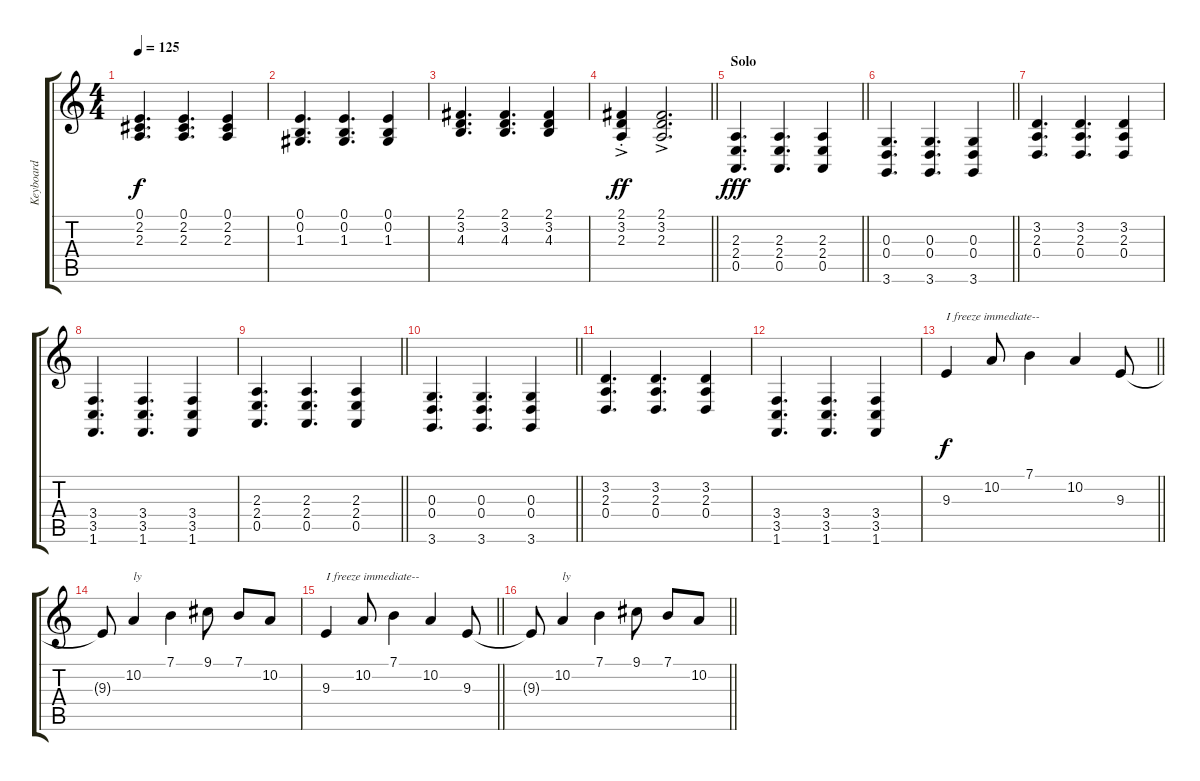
\track ("Keyboard" "Keyboard") {instrument electricgrandpiano}
\staff {score tabs}
\tuning (E4 B3 G3 D3 A2 E2) {hide}
\ts (4 4)
\tempo 125
\clef g2
\ks c
(0.1 2.2 2.3).4{d dy f} (0.1 2.2 2.3).4{d} (0.1 2.2 2.3).4 |
(0.1 0.2 1.3).4{d} (0.1 0.2 1.3).4{d} (0.1 0.2 1.3).4 |
(2.1 3.2 4.3).4{d} (2.1 3.2 4.3).4{d} (2.1 3.2 4.3).4 |
\barLineRight lightlight
(2.1{ac st} 3.2{ac st} 2.3{ac st}).4{dy ff} (2.1{ac} 3.2{ac} 2.3{ac}).2{d} |
\section ("" "Solo")
\barLineRight lightlight
(2.3 2.4 0.5).4{d dy fff} (2.3 2.4 0.5).4{d} (2.3 2.4 0.5).4 |
\barLineRight lightlight
(0.3 0.4 3.6).4{d} (0.3 0.4 3.6).4{d} (0.3 0.4 3.6).4 |
\section ("" "")
(3.2 2.3 0.4).4{d} (3.2 2.3 0.4).4{d} (3.2 2.3 0.4).4 |
(3.4 3.5 1.6).4{d} (3.4 3.5 1.6).4{d} (3.4 3.5 1.6).4 |
\barLineRight lightlight
(2.3 2.4 0.5).4{d} (2.3 2.4 0.5).4{d} (2.3 2.4 0.5).4 |
\barLineRight lightlight
(0.3 0.4 3.6).4{d} (0.3 0.4 3.6).4{d} (0.3 0.4 3.6).4 |
(3.2 2.3 0.4).4{d} (3.2 2.3 0.4).4{d} (3.2 2.3 0.4).4 |
(3.4 3.5 1.6).4{d} (3.4 3.5 1.6).4{d} (3.4 3.5 1.6).4 |
\barLineRight lightlight
9.3.4{txt "I freeze immediate--" dy f} 10.2.8 7.1.4 10.2.4 9.3.8 |
9.3{t}.8 10.2.4{txt "ly"} 7.1.4 9.1.8 7.1.8 10.2.8 |
\barLineRight lightlight
9.3.4{txt "I freeze immediate--"} 10.2.8 7.1.4 10.2.4 9.3.8 |
\barLineRight lightlight
9.3{t}.8 10.2.4{txt "ly"} 7.1.4 9.1.8 7.1.8 10.2.8
